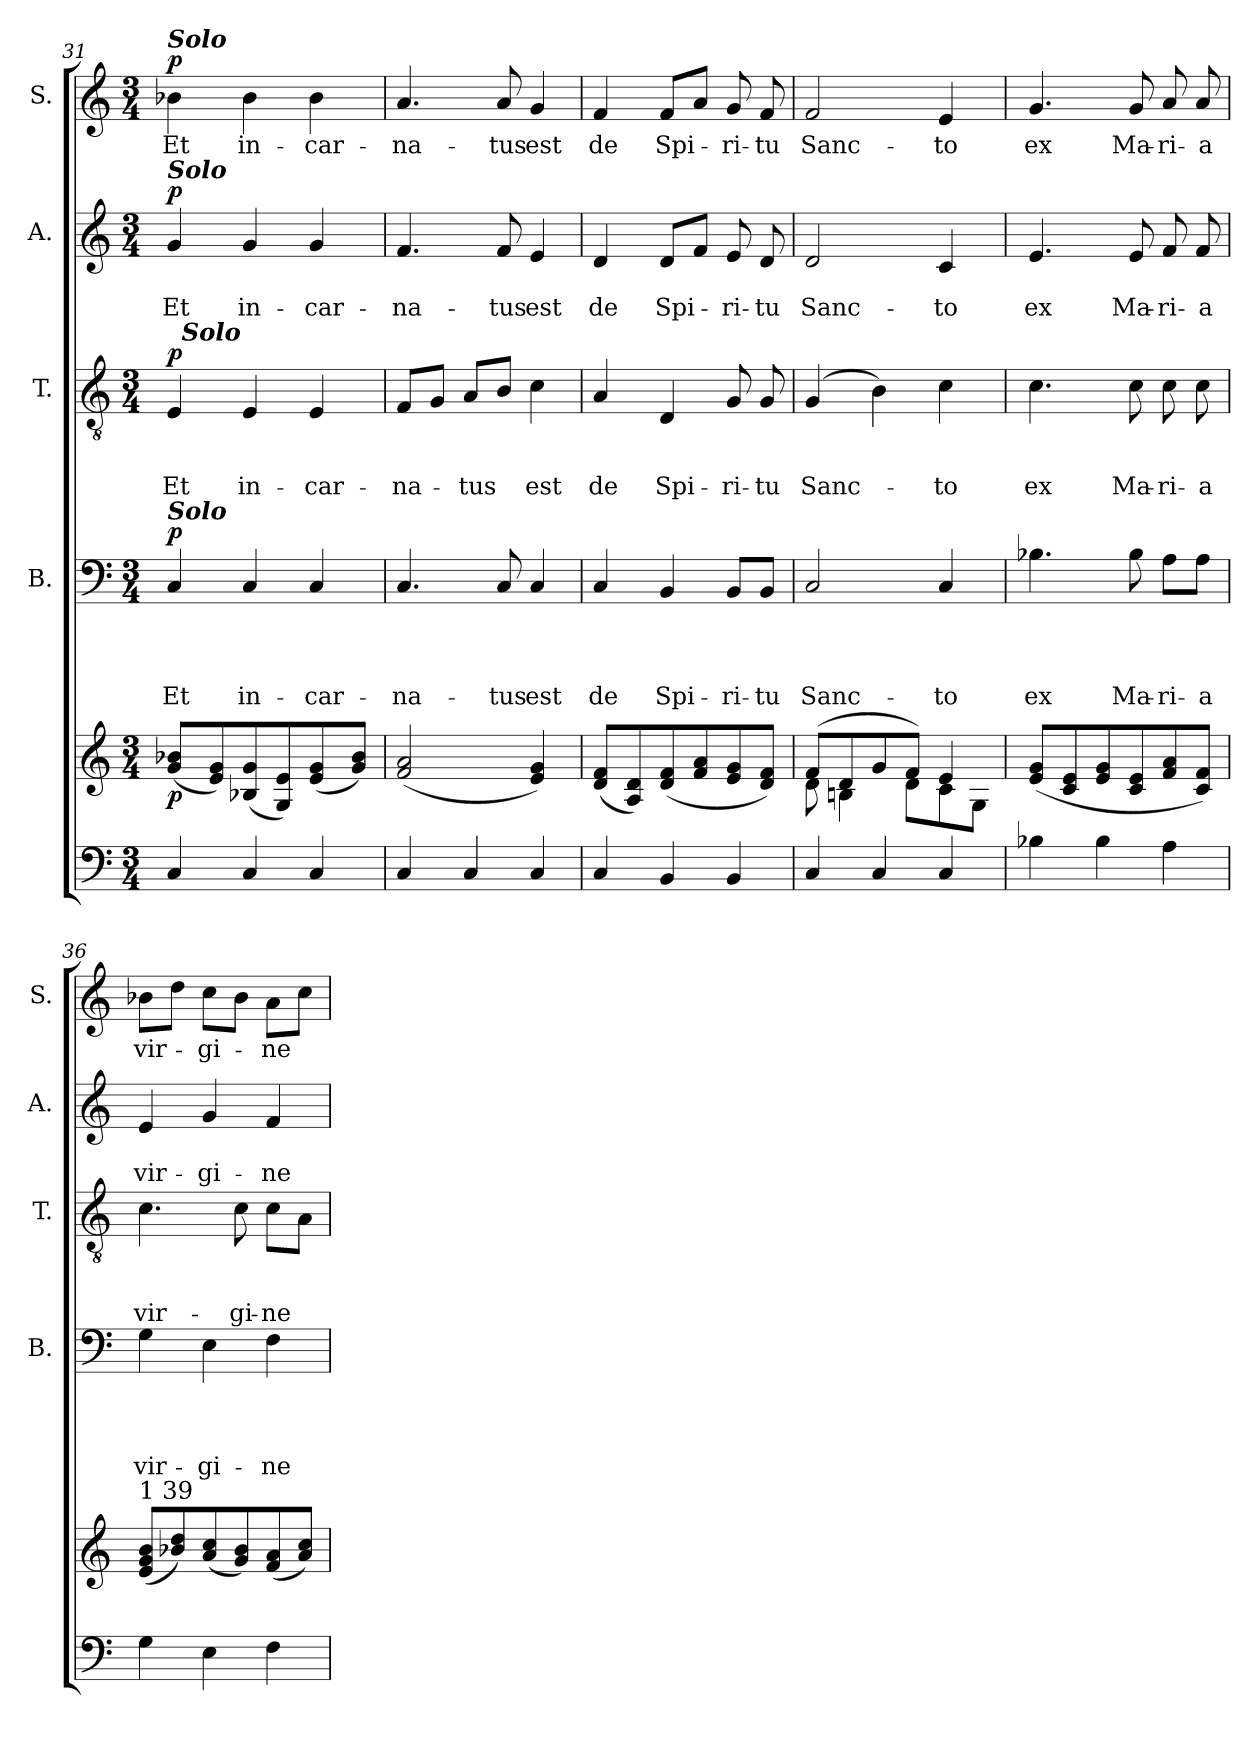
**kern	**kern	**dynam	**kern	**text	**text	**text	**text	**dynam	**kern	**text	**text	**text	**dynam	**kern	**text	**text	**dynam	**kern	**text	**dynam
*part6	*part5	*part5	*part4	*part4	*part4	*part4	*part4	*part4	*part3	*part3	*part3	*part3	*part3	*part2	*part2	*part2	*part2	*part1	*part1	*part1
*staff6	*staff5	*staff5	*staff4	*staff4	*staff4	*staff4	*staff4	*staff4	*staff3	*staff3	*staff3	*staff3	*staff3	*staff2	*staff2	*staff2	*staff2	*staff1	*staff1	*staff1
*	*	*	*I"B.	*	*	*	*	*	*I"T.	*	*	*	*	*I"A.	*	*	*	*I"S.	*	*
*	*	*	*I'B.	*	*	*	*	*	*I'T.	*	*	*	*	*I'A.	*	*	*	*I'S.	*	*
*clefF4	*clefG2	*	*clefF4	*	*	*	*	*	*clefGv2	*	*	*	*	*clefG2	*	*	*	*clefG2	*	*
*k[]	*k[]	*	*k[]	*	*	*	*	*	*k[]	*	*	*	*	*k[]	*	*	*	*k[]	*	*
*C:	*C:	*	*C:	*	*	*	*	*	*C:	*	*	*	*	*C:	*	*	*	*C:	*	*
*M3/4	*M3/4	*	*M3/4	*	*	*	*	*	*M3/4	*	*	*	*	*M3/4	*	*	*	*M3/4	*	*
=31	=31	=31	=31	=31	=31	=31	=31	=31	=31	=31	=31	=31	=31	=31	=31	=31	=31	=31	=31	=31
!	!	!	!	!	!	!	!	!	!	!	!	!	!	!	!	!	!	!LO:TX:a:Bi:t=Solo	!	!
!	!	!	!	!	!	!	!	!	!	!	!	!	!	!LO:TX:a:Bi:t=Solo	!	!	!	!	!	!
!	!	!	!LO:TX:a:Bi:t=Solo	!	!	!	!	!	!	!	!	!	!	!	!	!	!	!	!	!
!	!	!LO:DY:b	!	!	!	!	!LO:LY:b	!LO:DY:a	!	!	!	!LO:LY:b	!LO:DY:a	!	!	!LO:LY:b	!LO:DY:a	!	!LO:LY:b	!LO:DY:a
*	*	*	*	*	*	*	*	*	*^	*	*	*	*	*	*	*	*	*	*	*
4C/	(<8g/ 8b-X/L	p	4C/	.	.	.	Et	p	4E/	32ryy	.	.	Et	p	4g/	.	Et	p	4b-X\	Et	p
!	!	!	!	!	!	!	!	!	!	!LO:TX:a:Bi:t=Solo	!	!	!	!	!	!	!	!	!	!	!
.	.	.	.	.	.	.	.	.	.	2ryy	.	.	.	.	.	.	.	.	.	.	.
.	8e/ 8g/)	.	.	.	.	.	.	.	.	.	.	.	.	.	.	.	.	.	.	.	.
!	!	!	!	!	!	!	!LO:LY:b	!	!	!	!	!	!LO:LY:b	!	!	!	!LO:LY:b	!	!	!LO:LY:b	!
4C/	(<8B-X/ 8g/	.	4C/	.	.	.	in-	.	4E/	.	.	.	in-	.	4g/	.	in-	.	4b-\	in-	.
.	8G/ 8e/)	.	.	.	.	.	.	.	.	.	.	.	.	.	.	.	.	.	.	.	.
!	!	!	!	!	!	!	!LO:LY:b	!	!	!	!	!	!LO:LY:b	!	!	!	!LO:LY:b	!	!	!LO:LY:b	!
4C/	(<8e/ 8g/	.	4C/	.	.	.	-car-	.	4E/	.	.	.	-car-	.	4g/	.	-car-	.	4b-\	-car-	.
.	.	.	.	.	.	.	.	.	.	8..ryy	.	.	.	.	.	.	.	.	.	.	.
.	8g/ 8b-/J)	.	.	.	.	.	.	.	.	.	.	.	.	.	.	.	.	.	.	.	.
=32	=32	=32	=32	=32	=32	=32	=32	=32	=32	=32	=32	=32	=32	=32	=32	=32	=32	=32	=32	=32	=32
!	!	!	!	!	!	!	!LO:LY:b	!	!	!	!	!	!LO:LY:b	!	!	!	!LO:LY:b	!	!	!LO:LY:b	!
*	*	*	*	*	*	*	*	*	*v	*v	*	*	*	*	*	*	*	*	*	*	*
4C/	(<2f/ 2a/	.	4.C/	.	.	.	-na-	.	8F/L	.	.	-na-	.	4.f/	.	-na-	.	4.a/	-na-	.
.	.	.	.	.	.	.	.	.	8G/J	.	.	.	.	.	.	.	.	.	.	.
!	!	!	!	!	!	!	!	!	!	!	!	!LO:LY:b	!	!	!	!	!	!	!	!
4C/	.	.	.	.	.	.	.	.	8A/L	.	.	-tus	.	.	.	.	.	.	.	.
!	!	!	!	!	!	!	!LO:LY:b	!	!	!	!	!	!	!	!	!LO:LY:b	!	!	!LO:LY:b	!
.	.	.	8C/	.	.	.	-tus	.	8B/J	.	.	.	.	8f/	.	-tus	.	8a/	-tus	.
!	!	!	!	!	!	!	!LO:LY:b	!	!	!	!	!LO:LY:b	!	!	!	!LO:LY:b	!	!	!LO:LY:b	!
4C/	4e/ 4g/)	.	4C/	.	.	.	est	.	4c\	.	.	est	.	4e/	.	est	.	4g/	est	.
=33	=33	=33	=33	=33	=33	=33	=33	=33	=33	=33	=33	=33	=33	=33	=33	=33	=33	=33	=33	=33
!	!	!	!	!	!	!	!LO:LY:b	!	!	!	!	!LO:LY:b	!	!	!	!LO:LY:b	!	!	!LO:LY:b	!
4C/	(<8d/ 8f/L	.	4C/	.	.	.	de	.	4A/	.	.	de	.	4d/	.	de	.	4f/	de	.
.	8A/ 8d/)	.	.	.	.	.	.	.	.	.	.	.	.	.	.	.	.	.	.	.
!	!	!	!	!	!	!	!LO:LY:b	!	!	!	!	!LO:LY:b	!	!	!	!LO:LY:b	!	!	!LO:LY:b	!
4BB/	(<8d/ 8f/	.	4BB/	.	.	.	Spi-	.	4D/	.	.	Spi-	.	8d/L	.	Spi-	.	8f/L	Spi-	.
.	8f/ 8a/	.	.	.	.	.	.	.	.	.	.	.	.	8f/J	.	.	.	8a/J	.	.
!	!	!	!	!	!	!	!LO:LY:b	!	!	!	!	!LO:LY:b	!	!	!	!LO:LY:b	!	!	!LO:LY:b	!
4BB/	8e/ 8g/	.	8BB/L	.	.	.	-ri-	.	8G/	.	.	-ri-	.	8e/	.	-ri-	.	8g/	-ri-	.
!	!	!	!	!	!	!	!LO:LY:b	!	!	!	!	!LO:LY:b	!	!	!	!LO:LY:b	!	!	!LO:LY:b	!
.	8d/ 8f/J)	.	8BB/J	.	.	.	-tu	.	8G/	.	.	-tu	.	8d/	.	-tu	.	8f/	-tu	.
=34	=34	=34	=34	=34	=34	=34	=34	=34	=34	=34	=34	=34	=34	=34	=34	=34	=34	=34	=34	=34
*	*^	*	*	*	*	*	*	*	*	*	*	*	*	*	*	*	*	*	*	*
!	!	!	!	!	!	!	!	!LO:LY:b	!	!	!	!	!LO:LY:b	!	!	!	!LO:LY:b	!	!	!LO:LY:b	!
4C/	(>8f/L	8d\	.	2C/	.	.	.	Sanc-	.	(4G/	.	.	Sanc-	.	2d/	.	Sanc-	.	2f/	Sanc-	.
.	8d/	4Bn\	.	.	.	.	.	.	.	.	.	.	.	.	.	.	.	.	.	.	.
4C/	8g/	.	.	.	.	.	.	.	.	4B\)	.	.	.	.	.	.	.	.	.	.	.
.	8f/J)	8d\L	.	.	.	.	.	.	.	.	.	.	.	.	.	.	.	.	.	.	.
!	!	!	!	!	!	!	!	!LO:LY:b	!	!	!	!	!LO:LY:b	!	!	!	!LO:LY:b	!	!	!LO:LY:b	!
4C/	4e/	8c\	.	4C/	.	.	.	-to	.	4c\	.	.	-to	.	4c/	.	-to	.	4e/	-to	.
.	.	8G\J	.	.	.	.	.	.	.	.	.	.	.	.	.	.	.	.	.	.	.
=35	=35	=35	=35	=35	=35	=35	=35	=35	=35	=35	=35	=35	=35	=35	=35	=35	=35	=35	=35	=35	=35
!	!	!	!	!	!	!	!	!LO:LY:b	!	!	!	!	!LO:LY:b	!	!	!	!LO:LY:b	!	!	!LO:LY:b	!
*	*v	*v	*	*	*	*	*	*	*	*	*	*	*	*	*	*	*	*	*	*	*
4B-X\	(<8e/ 8g/L	.	4.B-X\	.	.	.	ex	.	4.c\	.	.	ex	.	4.e/	.	ex	.	4.g/	ex	.
.	8c/ 8e/	.	.	.	.	.	.	.	.	.	.	.	.	.	.	.	.	.	.	.
4B-\	8e/ 8g/	.	.	.	.	.	.	.	.	.	.	.	.	.	.	.	.	.	.	.
!	!	!	!	!	!	!	!LO:LY:b	!	!	!	!	!LO:LY:b	!	!	!	!LO:LY:b	!	!	!LO:LY:b	!
.	8c/ 8e/	.	8B-\	.	.	.	Ma-	.	8c\	.	.	Ma-	.	8e/	.	Ma-	.	8g/	Ma-	.
!	!	!	!	!	!	!	!LO:LY:b	!	!	!	!	!LO:LY:b	!	!	!	!LO:LY:b	!	!	!LO:LY:b	!
4A\	8f/ 8a/	.	8A\L	.	.	.	-ri-	.	8c\	.	.	-ri-	.	8f/	.	-ri-	.	8a/	-ri-	.
!	!	!	!	!	!	!	!LO:LY:b	!	!	!	!	!LO:LY:b	!	!	!	!LO:LY:b	!	!	!LO:LY:b	!
.	8c/ 8f/J)	.	8A\J	.	.	.	-a	.	8c\	.	.	-a	.	8f/	.	-a	.	8a/	-a	.
!!LO:PB:g=z
=36	=36	=36	=36	=36	=36	=36	=36	=36	=36	=36	=36	=36	=36	=36	=36	=36	=36	=36	=36	=36
!	!LO:TX:a:t=1 39	!	!	!	!	!	!	!	!	!	!	!	!	!	!	!	!	!	!	!
!	!	!	!	!	!	!	!LO:LY:b	!	!	!	!	!LO:LY:b	!	!	!	!LO:LY:b	!	!	!LO:LY:b	!
4G\	(<8e/ 8g/ 8b/L	.	4G\	.	.	.	vir-	.	4.c\	.	.	vir-	.	4e/	.	vir-	.	8b-X\L	vir-	.
.	8b-X/ 8dd/)	.	.	.	.	.	.	.	.	.	.	.	.	.	.	.	.	8dd\J	.	.
!	!	!	!	!	!	!	!LO:LY:b	!	!	!	!	!	!	!	!	!LO:LY:b	!	!	!LO:LY:b	!
4E\	(<8a/ 8cc/	.	4E\	.	.	.	-gi-	.	.	.	.	.	.	4g/	.	-gi-	.	8cc\L	-gi-	.
!	!	!	!	!	!	!	!	!	!	!	!	!LO:LY:b	!	!	!	!	!	!	!	!
.	8g/ 8b-/)	.	.	.	.	.	.	.	8c\	.	.	-gi-	.	.	.	.	.	8b-\J	.	.
!	!	!	!	!	!	!	!LO:LY:b	!	!	!	!	!LO:LY:b	!	!	!	!LO:LY:b	!	!	!LO:LY:b	!
4F\	(<8f/ 8a/	.	4F\	.	.	.	-ne	.	8c\L	.	.	-ne	.	4f/	.	-ne	.	8a\L	-ne	.
.	8a/ 8cc/J)	.	.	.	.	.	.	.	8A\J	.	.	.	.	.	.	.	.	8cc\J	.	.
=	=	=	=	=	=	=	=	=	=	=	=	=	=	=	=	=	=	=	=	=
*-	*-	*-	*-	*-	*-	*-	*-	*-	*-	*-	*-	*-	*-	*-	*-	*-	*-	*-	*-	*-
